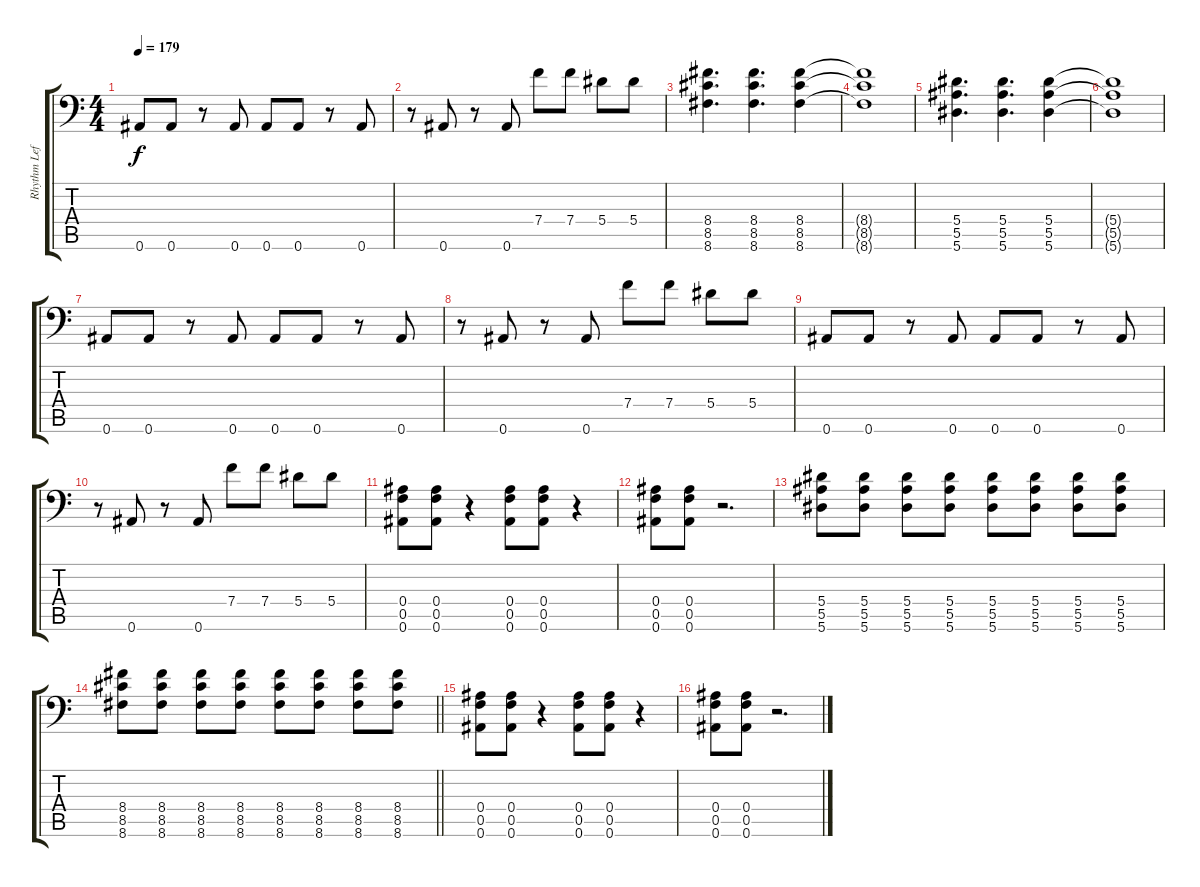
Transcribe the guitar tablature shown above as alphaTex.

\track ("Rhythm Left" "Rhythm Lef") {instrument distortionguitar}
\staff {score tabs}
\tuning (C4 G3 Eb3 Bb2 F2 Bb1) {hide}
\ts (4 4)
\tempo 179
\clef f4
\ks c
0.6.8{dy f} 0.6.8 r.8 0.6.8 0.6.8 0.6.8 r.8 0.6.8 |
r.8 0.6.8 r.8 0.6.8 7.4.8 7.4.8 5.4.8 5.4.8 |
(8.4 8.5 8.6).4{d} (8.4 8.5 8.6).4{d} (8.4 8.5 8.6).4 |
(8.4{t} 8.5{t} 8.6{t}).1 |
(5.4 5.5 5.6).4{d} (5.4 5.5 5.6).4{d} (5.4 5.5 5.6).4 |
(5.4{t} 5.5{t} 5.6{t}).1 |
0.6.8 0.6.8 r.8 0.6.8 0.6.8 0.6.8 r.8 0.6.8 |
r.8 0.6.8 r.8 0.6.8 7.4.8 7.4.8 5.4.8 5.4.8 |
0.6.8 0.6.8 r.8 0.6.8 0.6.8 0.6.8 r.8 0.6.8 |
r.8 0.6.8 r.8 0.6.8 7.4.8 7.4.8 5.4.8 5.4.8 |
(0.4 0.5 0.6).8 (0.4 0.5 0.6).8 r.4 (0.4 0.5 0.6).8 (0.4 0.5 0.6).8 r.4 |
(0.4 0.5 0.6).8 (0.4 0.5 0.6).8 r.2{d} |
(5.4 5.5 5.6).8 (5.4 5.5 5.6).8 (5.4 5.5 5.6).8 (5.4 5.5 5.6).8 (5.4 5.5 5.6).8 (5.4 5.5 5.6).8 (5.4 5.5 5.6).8 (5.4 5.5 5.6).8 |
\barLineRight lightlight
(8.4 8.5 8.6).8 (8.4 8.5 8.6).8 (8.4 8.5 8.6).8 (8.4 8.5 8.6).8 (8.4 8.5 8.6).8 (8.4 8.5 8.6).8 (8.4 8.5 8.6).8 (8.4 8.5 8.6).8 |
(0.4 0.5 0.6).8 (0.4 0.5 0.6).8 r.4 (0.4 0.5 0.6).8 (0.4 0.5 0.6).8 r.4 |
(0.4 0.5 0.6).8 (0.4 0.5 0.6).8 r.2{d}
